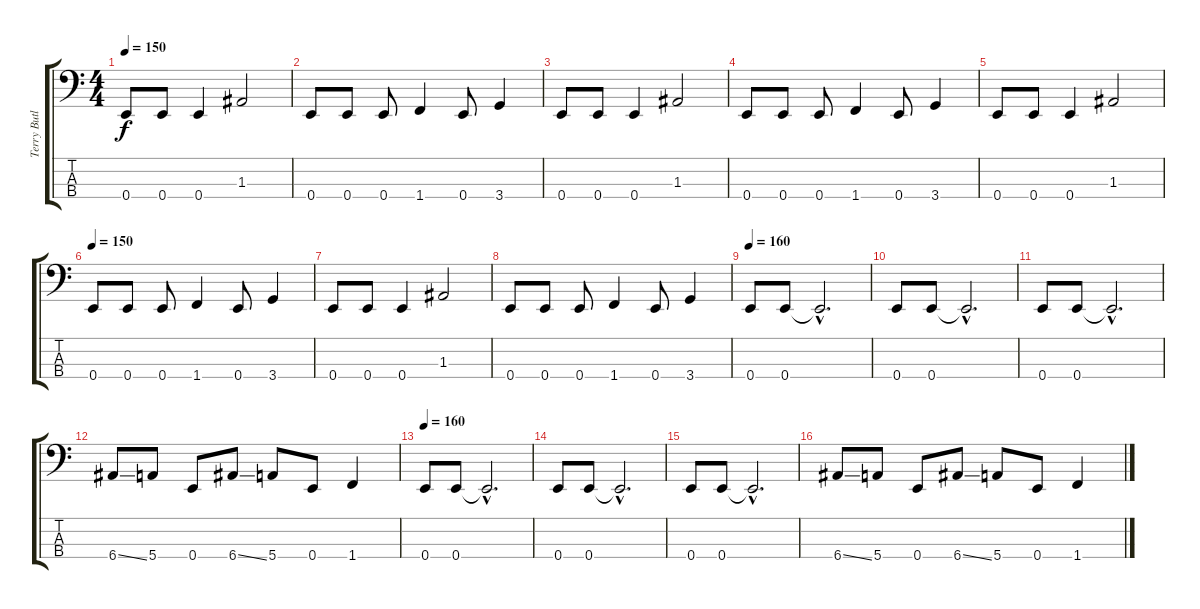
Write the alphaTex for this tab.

\track ("Terry Butler" "Terry Butl") {instrument slapbass2}
\staff {score tabs}
\tuning (G2 D2 A1 E1) {hide}
\ts (4 4)
\tempo 150
\clef f4
\ks c
0.4.8{dy f} 0.4.8 0.4.4 1.3.2 |
0.4.8 0.4.8 0.4.8 1.4.4 0.4.8 3.4.4 |
0.4.8 0.4.8 0.4.4 1.3.2 |
0.4.8 0.4.8 0.4.8 1.4.4 0.4.8 3.4.4 |
0.4.8 0.4.8 0.4.4 1.3.2 |
\tempo 150
0.4.8 0.4.8 0.4.8 1.4.4 0.4.8 3.4.4 |
0.4.8 0.4.8 0.4.4 1.3.2 |
0.4.8 0.4.8 0.4.8 1.4.4 0.4.8 3.4.4 |
\tempo 160
0.4.8 0.4.8 0.4{hac t}.2{d} |
0.4.8 0.4.8 0.4{hac t}.2{d} |
0.4.8 0.4.8 0.4{hac t}.2{d} |
6.4{ss}.8 5.4.8 0.4.8 6.4{ss}.8 5.4.8 0.4.8 1.4.4 |
\tempo 160
0.4.8 0.4.8 0.4{hac t}.2{d} |
0.4.8 0.4.8 0.4{hac t}.2{d} |
0.4.8 0.4.8 0.4{hac t}.2{d} |
6.4{ss}.8 5.4.8 0.4.8 6.4{ss}.8 5.4.8 0.4.8 1.4.4
